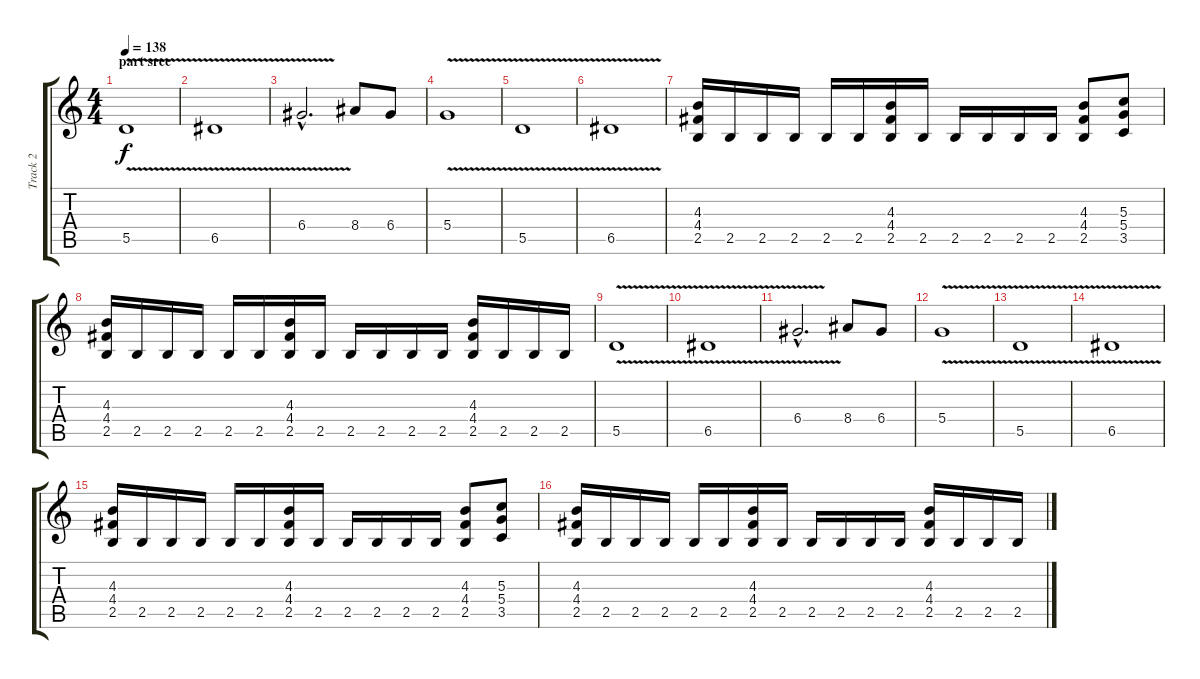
\track ("Track 2" "Track 2") {instrument distortionguitar}
\staff {score tabs}
\tuning (E4 B3 G3 D3 A2 E2) {hide}
\ts (4 4)
\section ("" "part sree")
\tempo 138
\clef g2
\ks c
5.5{v}.1{dy f} |
6.5{v}.1 |
6.4{v hac}.2{d} 8.4.8 6.4.8 |
5.4{v}.1 |
5.5{v}.1 |
6.5{v}.1 |
(4.3 4.4 2.5).16 2.5.16 2.5.16 2.5.16 2.5.16 2.5.16 (4.3 4.4 2.5).16 2.5.16 2.5.16 2.5.16 2.5.16 2.5.16 (4.3 4.4 2.5).8 (5.3 5.4 3.5).8 |
(4.3 4.4 2.5).16 2.5.16 2.5.16 2.5.16 2.5.16 2.5.16 (4.3 4.4 2.5).16 2.5.16 2.5.16 2.5.16 2.5.16 2.5.16 (4.3 4.4 2.5).16 2.5.16 2.5.16 2.5.16 |
5.5{v}.1 |
6.5{v}.1 |
6.4{v hac}.2{d} 8.4.8 6.4.8 |
5.4{v}.1 |
5.5{v}.1 |
6.5{v}.1 |
(4.3 4.4 2.5).16 2.5.16 2.5.16 2.5.16 2.5.16 2.5.16 (4.3 4.4 2.5).16 2.5.16 2.5.16 2.5.16 2.5.16 2.5.16 (4.3 4.4 2.5).8 (5.3 5.4 3.5).8 |
(4.3 4.4 2.5).16 2.5.16 2.5.16 2.5.16 2.5.16 2.5.16 (4.3 4.4 2.5).16 2.5.16 2.5.16 2.5.16 2.5.16 2.5.16 (4.3 4.4 2.5).16 2.5.16 2.5.16 2.5.16
